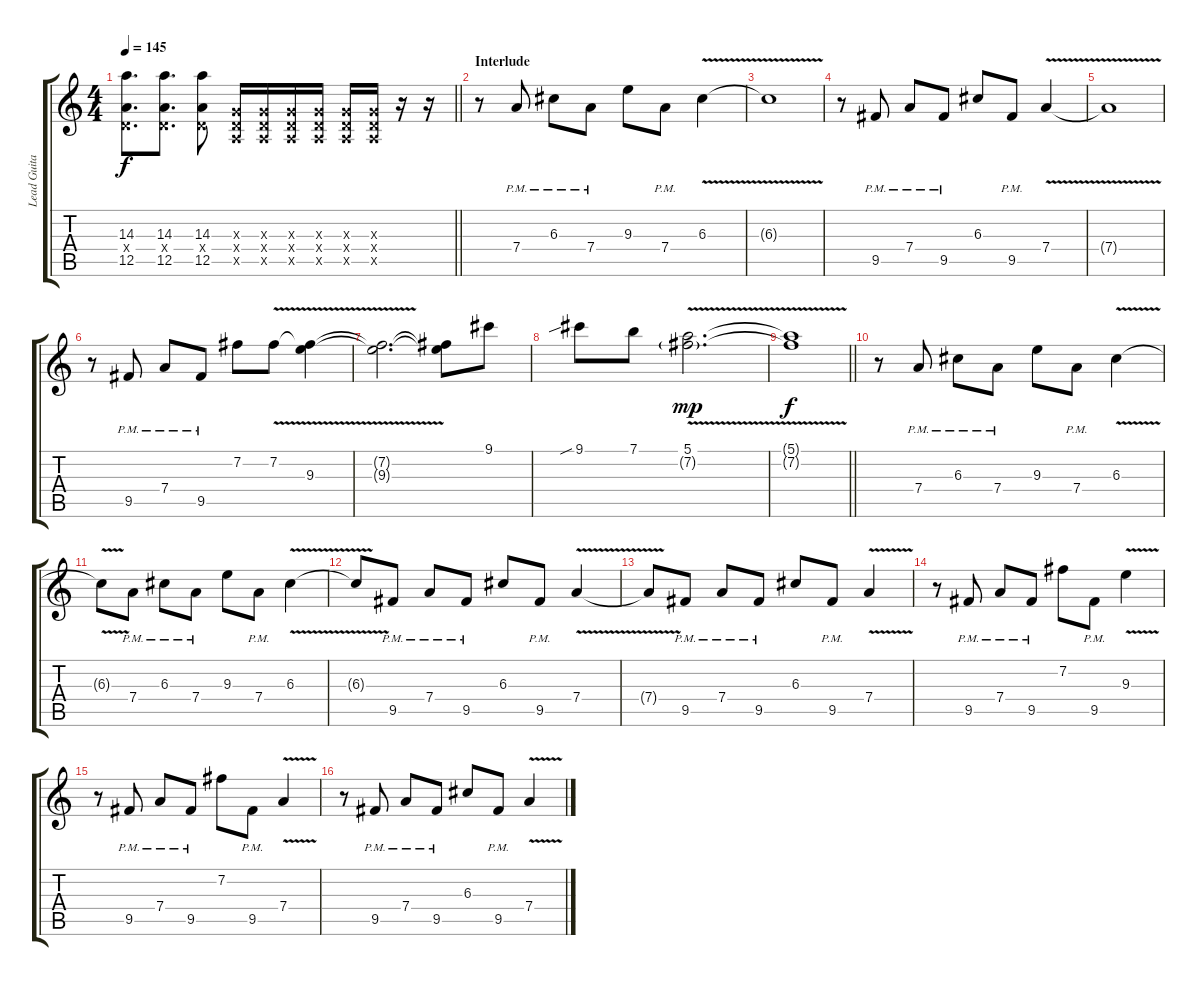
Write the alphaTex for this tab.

\track ("Lead Guitar 2" "Lead Guita") {instrument distortionguitar}
\staff {score tabs}
\tuning (E4 B3 G3 D3 A2 D2) {hide}
\ts (4 4)
\tempo 145
\clef g2
\barLineRight lightlight
\ks c
(14.3 0.4{x} 12.5).8{d dy f} (14.3 0.4{x} 12.5).8{d} (14.3 0.4{x} 12.5).8 (0.3{x} 0.4{x} 0.5{x}).16 (0.3{x} 0.4{x} 0.5{x}).16 (0.3{x} 0.4{x} 0.5{x}).16 (0.3{x} 0.4{x} 0.5{x}).16 (0.3{x} 0.4{x} 0.5{x}).16 (0.3{x} 0.4{x} 0.5{x}).16 r.16 r.16 |
\section ("" "Interlude")
r.8{volume 16 balance 16} 7.4{pm}.8 6.3{pm}.8 7.4{pm}.8 9.3.8 7.4{pm}.8 6.3{v}.4 |
6.3{t}.1 |
r.8 9.5{pm}.8 7.4{pm}.8 9.5{pm}.8 6.3.8 9.5{pm}.8 7.4{v}.4 |
7.4{t}.1 |
r.8 9.5{pm}.8 7.4{pm}.8 9.5{pm}.8 7.2.8 7.2{v}.8 (7.2{t} 9.3{v}).4 |
(7.2{t} 9.3{t}).2{d} (7.2{t} 9.3{t}).8 9.1.8 |
9.1{sib}.8 7.1.8 (5.1{v} 7.2{v g}).2{d dy mp} |
\barLineRight lightlight
(5.1{t} 7.2{t}).1{dy f} |
\section ("" "")
r.8 7.4{pm}.8 6.3{pm}.8 7.4{pm}.8 9.3.8 7.4{pm}.8 6.3{v}.4 |
6.3{t}.8 7.4{pm}.8 6.3{pm}.8 7.4{pm}.8 9.3.8 7.4{pm}.8 6.3{v}.4 |
6.3{t}.8 9.5{pm}.8 7.4{pm}.8 9.5{pm}.8 6.3.8 9.5{pm}.8 7.4{v}.4 |
7.4{t}.8 9.5{pm}.8 7.4{pm}.8 9.5{pm}.8 6.3.8 9.5{pm}.8 7.4{v}.4 |
r.8 9.5{pm}.8 7.4{pm}.8 9.5{pm}.8 7.2.8 9.5{pm}.8 9.3{v}.4 |
r.8 9.5{pm}.8 7.4{pm}.8 9.5{pm}.8 7.2.8 9.5{pm}.8 7.4{v}.4 |
r.8 9.5{pm}.8 7.4{pm}.8 9.5{pm}.8 6.3.8 9.5{pm}.8 7.4{v}.4
